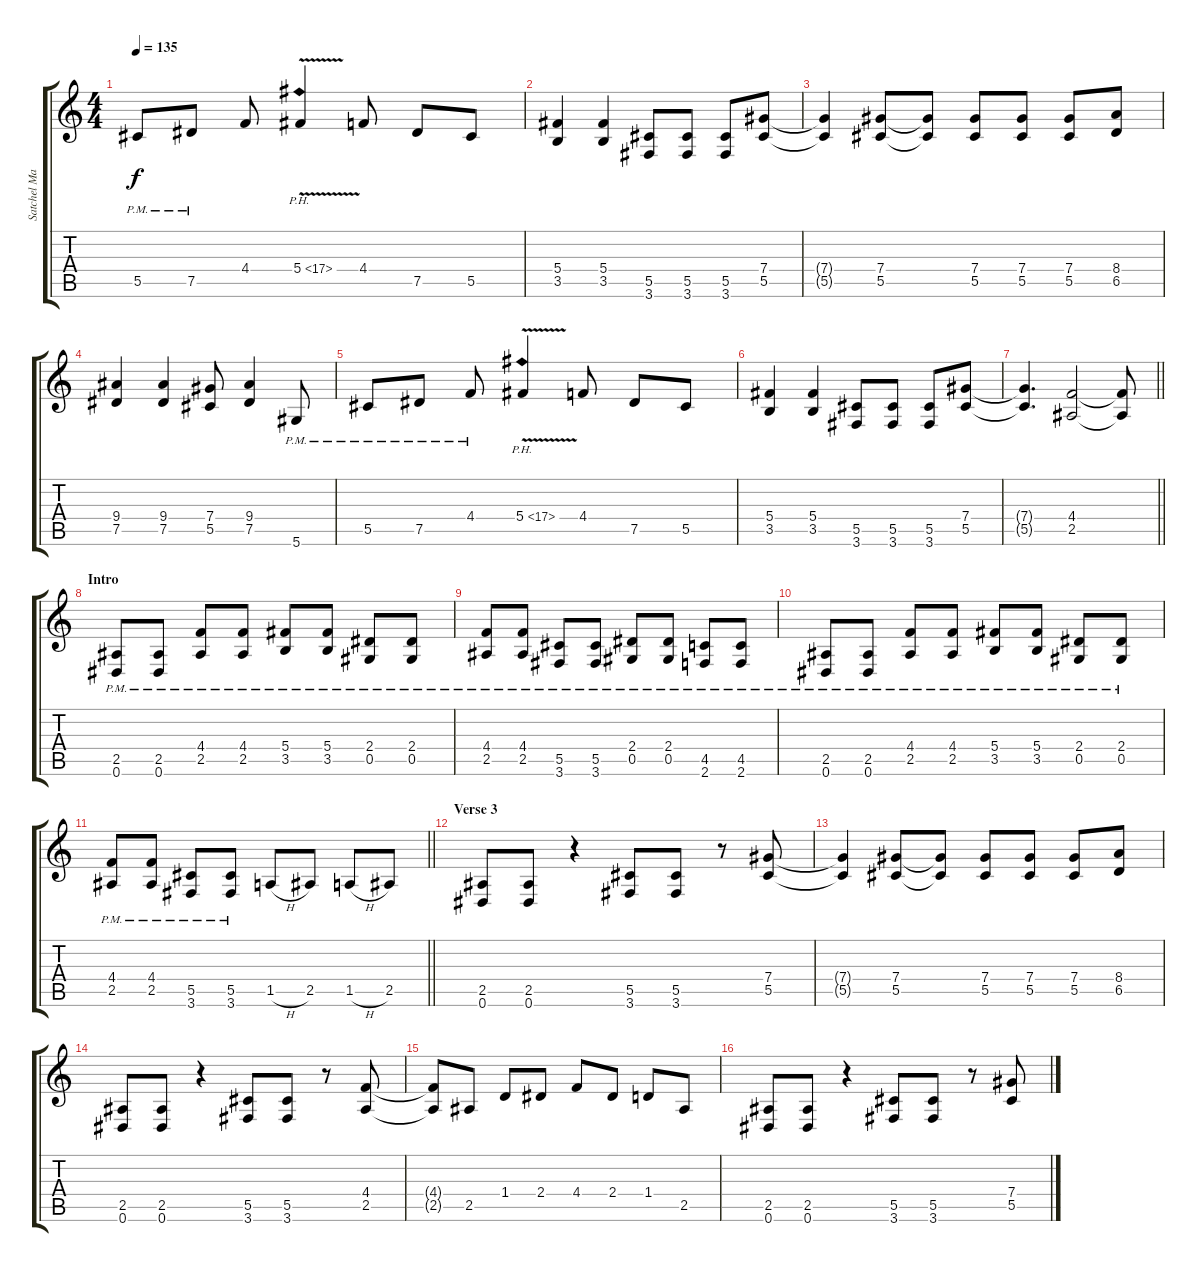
\track ("Satchel Main Gt." "Satchel Ma") {instrument distortionguitar}
\staff {score tabs}
\tuning (Eb4 Bb3 Gb3 Db3 Ab2 Eb2) {hide}
\ts (4 4)
\tempo 135
\clef g2
\ks c
5.5{pm}.8{dy f} 7.5{pm}.8 4.4.8 5.4{ph 12 v}.4 4.4.8 7.5.8 5.5.8 |
(5.4 3.5).4 (5.4 3.5).4 (5.5 3.6).8 (5.5 3.6).8 (5.5 3.6).8 (7.4 5.5).8 |
(7.4{t} 5.5{t}).4 (7.4 5.5).8 (7.4{t} 5.5{t}).8 (7.4 5.5).8 (7.4 5.5).8 (7.4 5.5).8 (8.4 6.5).8 |
(9.4 7.5).4 (9.4 7.5).4 (7.4 5.5).8 (9.4 7.5).4 5.6{pm}.8 |
5.5{pm}.8 7.5{pm}.8 4.4{pm}.8 5.4{ph 12 v}.4 4.4.8 7.5.8 5.5.8 |
(5.4 3.5).4 (5.4 3.5).4 (5.5 3.6).8 (5.5 3.6).8 (5.5 3.6).8 (7.4 5.5).8 |
\barLineRight lightlight
(7.4{t} 5.5{t}).4{d} (4.4 2.5).2 (4.4{t} 2.5{t}).8 |
\section ("" "Intro")
(2.5{pm} 0.6{pm}).8 (2.5{pm} 0.6{pm}).8 (4.4{pm} 2.5{pm}).8 (4.4{pm} 2.5{pm}).8 (5.4{pm} 3.5{pm}).8 (5.4{pm} 3.5{pm}).8 (2.4{pm} 0.5{pm}).8 (2.4{pm} 0.5{pm}).8 |
(4.4{pm} 2.5{pm}).8 (4.4{pm} 2.5{pm}).8 (5.5{pm} 3.6{pm}).8 (5.5{pm} 3.6{pm}).8 (2.4{pm} 0.5{pm}).8 (2.4{pm} 0.5{pm}).8 (4.5{pm} 2.6{pm}).8 (4.5{pm} 2.6{pm}).8 |
(2.5{pm} 0.6{pm}).8 (2.5{pm} 0.6{pm}).8 (4.4{pm} 2.5{pm}).8 (4.4{pm} 2.5{pm}).8 (5.4{pm} 3.5{pm}).8 (5.4{pm} 3.5{pm}).8 (2.4{pm} 0.5{pm}).8 (2.4{pm} 0.5{pm}).8 |
\barLineRight lightlight
(4.4{pm} 2.5{pm}).8 (4.4{pm} 2.5{pm}).8 (5.5{pm} 3.6{pm}).8 (5.5{pm} 3.6{pm}).8 1.5{h}.8 2.5.8 1.5{h}.8 2.5.8 |
\section ("" "Verse 3")
(2.5 0.6).8 (2.5 0.6).8 r.4 (5.5 3.6).8 (5.5 3.6).8 r.8 (7.4 5.5).8 |
(7.4{t} 5.5{t}).4 (7.4 5.5).8 (7.4{t} 5.5{t}).8 (7.4 5.5).8 (7.4 5.5).8 (7.4 5.5).8 (8.4 6.5).8 |
(2.5 0.6).8 (2.5 0.6).8 r.4 (5.5 3.6).8 (5.5 3.6).8 r.8 (4.4 2.5).8 |
(4.4{t} 2.5{t}).8 2.5.8 1.4.8 2.4.8 4.4.8 2.4.8 1.4.8 2.5.8 |
(2.5 0.6).8 (2.5 0.6).8 r.4 (5.5 3.6).8 (5.5 3.6).8 r.8 (7.4 5.5).8
